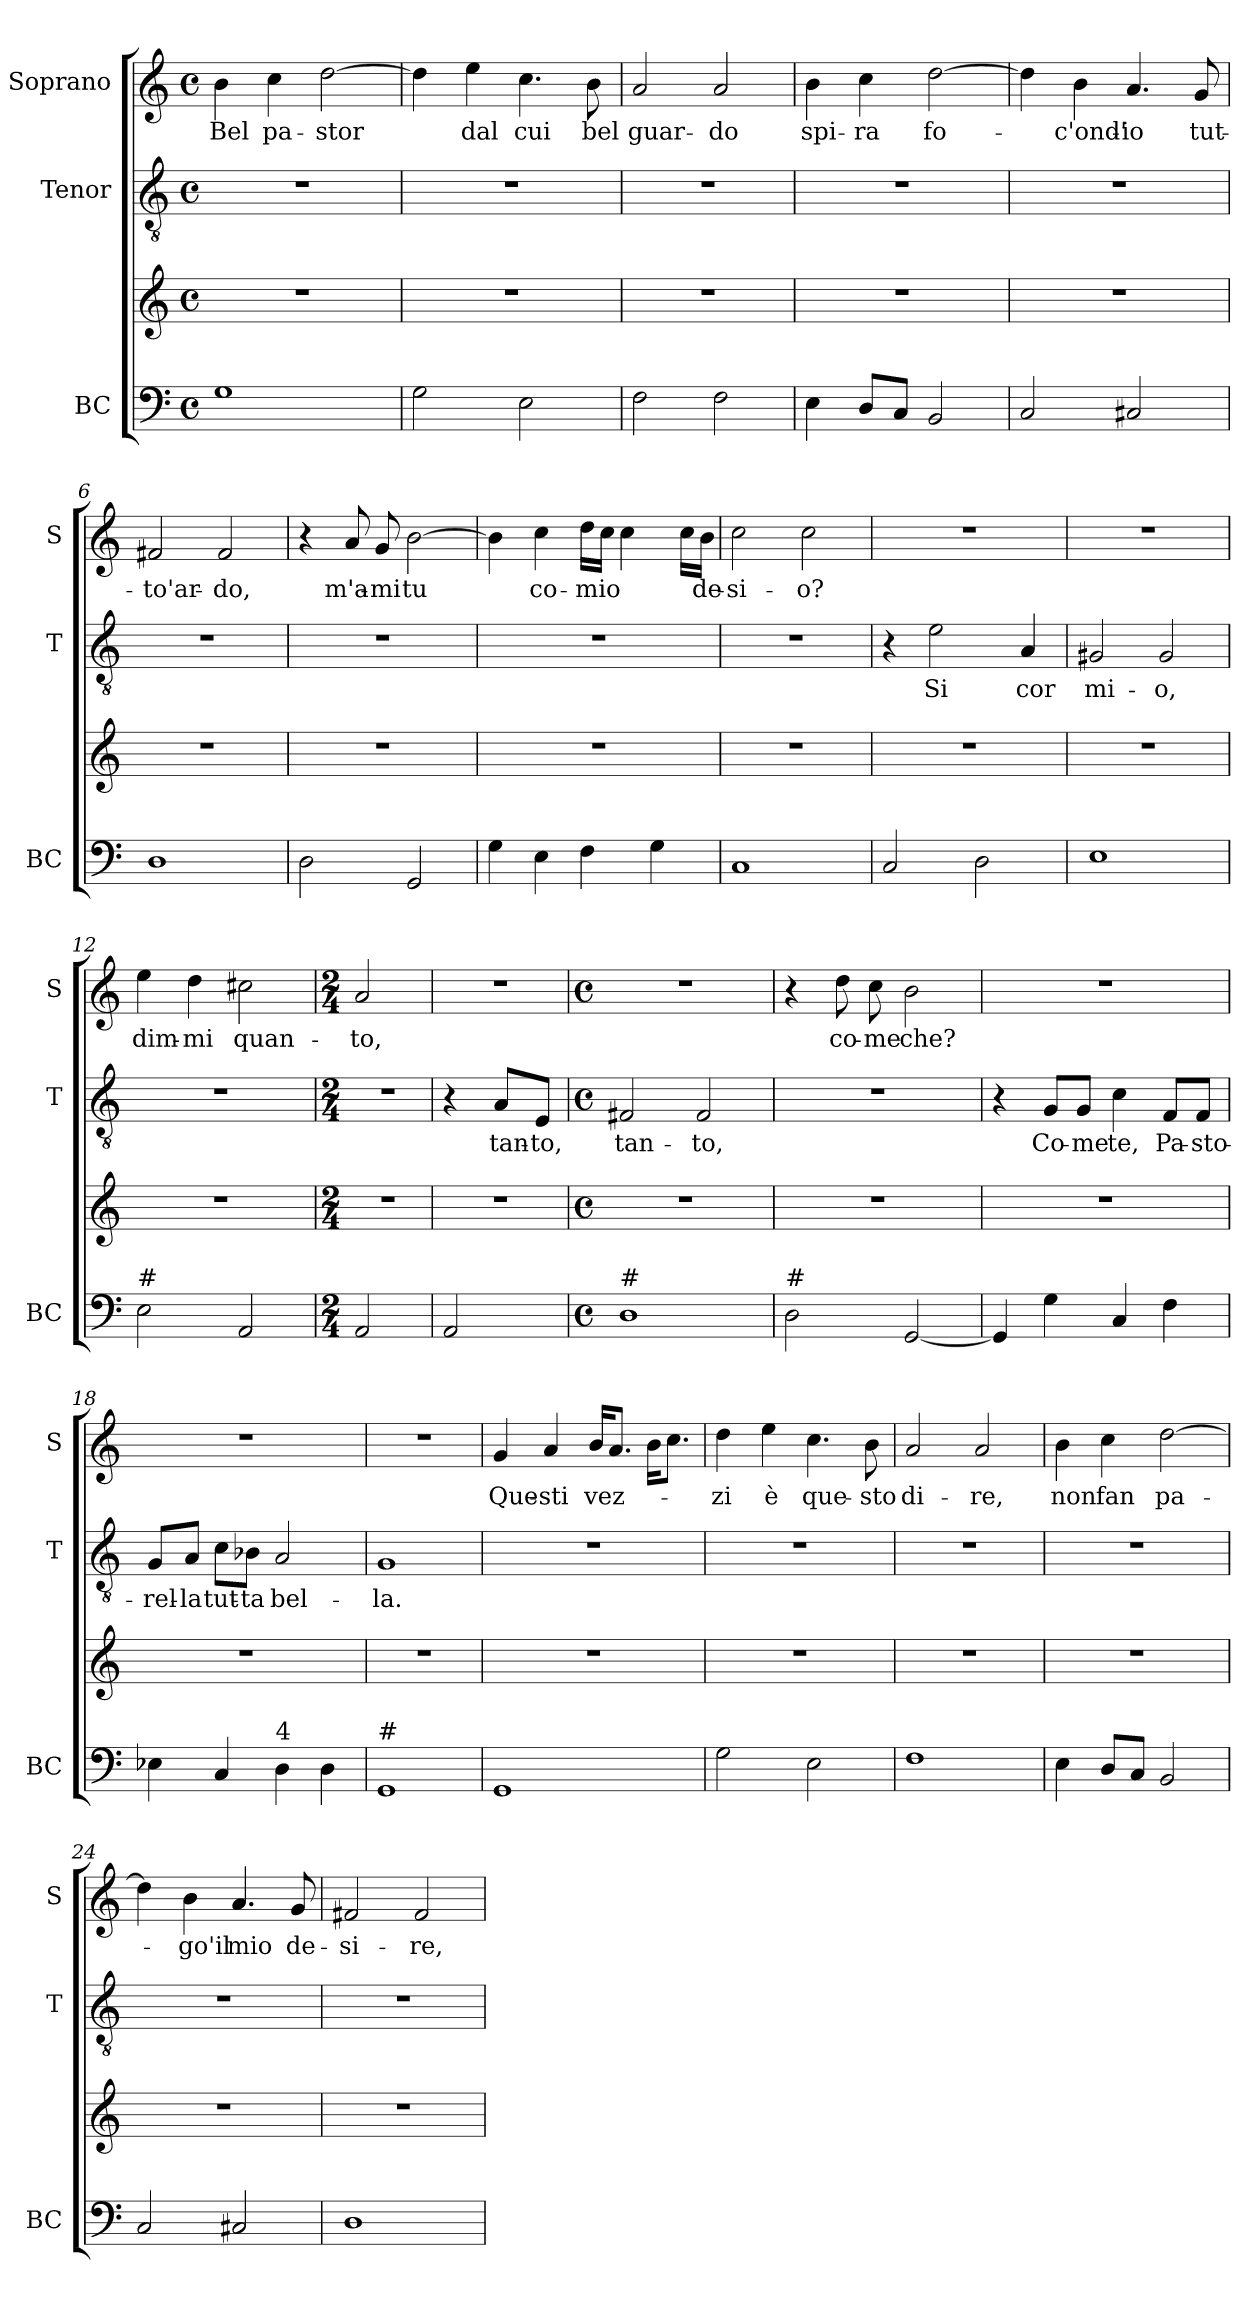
**kern	**kern	**kern	**text	**kern	**text
*part3	*part3	*part2	*part2	*part1	*part1
*staff4	*staff3	*staff2	*staff2	*staff1	*staff1
*I"BC	*	*I"Tenor	*	*I"Soprano	*
*I'BC	*	*I'T	*	*I'S	*
*clefF4	*clefG2	*clefGv2	*	*clefG2	*
*k[]	*k[]	*k[]	*	*k[]	*
*C:	*C:	*C:	*	*C:	*
*M4/4	*M4/4	*M4/4	*	*M4/4	*
*met(c)	*met(c)	*met(c)	*	*met(c)	*
=1	=1	=1	=1	=1	=1
!	!	!	!	!	!LO:LY:b
1G	1r	1r	.	4b\	Bel
!	!	!	!	!	!LO:LY:b
.	.	.	.	4cc\	pa-
!	!	!	!	!	!LO:LY:b
.	.	.	.	[2dd\	-stor
=2	=2	=2	=2	=2	=2
2G\	1r	1r	.	4dd\]	.
!	!	!	!	!	!LO:LY:b
.	.	.	.	4ee\	dal
!	!	!	!	!	!LO:LY:b
2E\	.	.	.	4.cc\	cui
!	!	!	!	!	!LO:LY:b
.	.	.	.	8b\	bel
=3	=3	=3	=3	=3	=3
!	!	!	!	!	!LO:LY:b
2F\	1r	1r	.	2a/	guar-
!	!	!	!	!	!LO:LY:b
2F\	.	.	.	2a/	-do
=4	=4	=4	=4	=4	=4
!	!	!	!	!	!LO:LY:b
4E\	1r	1r	.	4b\	spi-
!	!	!	!	!	!LO:LY:b
8D/L	.	.	.	4cc\	-ra
8C/J	.	.	.	.	.
!	!	!	!	!	!LO:LY:b
2BB/	.	.	.	[2dd\	fo-
=5	=5	=5	=5	=5	=5
2C/	1r	1r	.	4dd\]	.
!	!	!	!	!	!LO:LY:b
.	.	.	.	4b\	-c'ond'-
!	!	!	!	!	!LO:LY:b
2C#X/	.	.	.	4.a/	-io
!	!	!	!	!	!LO:LY:b
.	.	.	.	8g/	tut-
!!LO:LB:g=z
=6	=6	=6	=6	=6	=6
!	!	!	!	!	!LO:LY:b
1D	1r	1r	.	2f#X/	-to'ar-
!	!	!	!	!	!LO:LY:b
.	.	.	.	2f#/	-do,
=7	=7	=7	=7	=7	=7
2D\	1r	1r	.	4r	.
!	!	!	!	!	!LO:LY:b
.	.	.	.	8a/	m'a-
!	!	!	!	!	!LO:LY:b
.	.	.	.	8g/	-mi
!	!	!	!	!	!LO:LY:b
2GG/	.	.	.	[2b\	tu
=8	=8	=8	=8	=8	=8
4G\	1r	1r	.	4b\]	.
!	!	!	!	!	!LO:LY:b
4E\	.	.	.	4cc\	co-
!	!	!	!	!	!LO:LY:b
4F\	.	.	.	16dd\LL	-mio
.	.	.	.	16cc\JJ	.
.	.	.	.	4cc\	.
4G\	.	.	.	.	.
.	.	.	.	16cc\LL	.
!	!	!	!	!	!LO:LY:b
.	.	.	.	16b\JJ	de-
=9	=9	=9	=9	=9	=9
!	!	!	!	!	!LO:LY:b
1C	1r	1r	.	2cc\	-si-
!	!	!	!	!	!LO:LY:b
.	.	.	.	2cc\	-o?
=10	=10	=10	=10	=10	=10
2C/	1r	4r	.	1r	.
!	!	!	!LO:LY:b	!	!
.	.	2e\	Si	.	.
2D\	.	.	.	.	.
!	!	!	!LO:LY:b	!	!
.	.	4A/	cor	.	.
=11	=11	=11	=11	=11	=11
!	!	!	!LO:LY:b	!	!
1E	1r	2G#X/	mi-	1r	.
!	!	!	!LO:LY:b	!	!
.	.	2G#/	-o,	.	.
!!LO:LB:g=z
=12	=12	=12	=12	=12	=12
!LO:TX:a:t=#	!	!	!	!	!
!	!	!	!	!	!LO:LY:b
2E\	1r	1r	.	4ee\	dim-
!	!	!	!	!	!LO:LY:b
.	.	.	.	4dd\	-mi
!	!	!	!	!	!LO:LY:b
2AA/	.	.	.	2cc#X\	quan-
=13	=13	=13	=13	=13	=13
*M2/4	*M2/4	*M2/4	*	*M2/4	*
!	!	!	!	!	!LO:LY:b
2AA/	2r	2r	.	2a/	-to,
=14	=14	=14	=14	=14	=14
2AA/	2r	4r	.	2r	.
!	!	!	!LO:LY:b	!	!
.	.	8A/L	tan-	.	.
!	!	!	!LO:LY:b	!	!
.	.	8E/J	-to,	.	.
=15	=15	=15	=15	=15	=15
*M4/4	*M4/4	*M4/4	*	*M4/4	*
*met(c)	*met(c)	*met(c)	*	*met(c)	*
!LO:TX:a:t=#	!	!	!	!	!
!	!	!	!LO:LY:b	!	!
1D	1r	2F#X/	tan-	1r	.
!	!	!	!LO:LY:b	!	!
.	.	2F#/	-to,	.	.
=16	=16	=16	=16	=16	=16
!LO:TX:a:t=#	!	!	!	!	!
2D\	1r	1r	.	4r	.
!	!	!	!	!	!LO:LY:b
.	.	.	.	8dd\	co-
!	!	!	!	!	!LO:LY:b
.	.	.	.	8cc\	-me
!	!	!	!	!	!LO:LY:b
[2GG/	.	.	.	2b\	che?
=17	=17	=17	=17	=17	=17
4GG/]	1r	4r	.	1r	.
!	!	!	!LO:LY:b	!	!
4G\	.	8G/L	Co-	.	.
!	!	!	!LO:LY:b	!	!
.	.	8G/J	-me	.	.
!	!	!	!LO:LY:b	!	!
4C/	.	4c\	te,	.	.
!	!	!	!LO:LY:b	!	!
4F\	.	8F/L	Pa-	.	.
!	!	!	!LO:LY:b	!	!
.	.	8F/J	-sto-	.	.
!!LO:PB:g=z
=18	=18	=18	=18	=18	=18
!	!	!	!LO:LY:b	!	!
4E-X\	1r	8G/L	-rel-	1r	.
!	!	!	!LO:LY:b	!	!
.	.	8A/J	-la	.	.
!	!	!	!LO:LY:b	!	!
4C/	.	8c\L	tut-	.	.
!	!	!	!LO:LY:b	!	!
.	.	8B-X\J	-ta	.	.
!LO:TX:a:t=4	!	!	!	!	!
!	!	!	!LO:LY:b	!	!
4D\	.	2A/	bel-	.	.
4D\	.	.	.	.	.
=19	=19	=19	=19	=19	=19
!LO:TX:a:t=#	!	!	!	!	!
!	!	!	!LO:LY:b	!	!
1GG	1r	1G	-la.	1r	.
=20	=20	=20	=20	=20	=20
!	!	!	!	!	!LO:LY:b
1GG	1r	1r	.	4g/	Que-
!	!	!	!	!	!LO:LY:b
.	.	.	.	4a/	-sti
!	!	!	!	!	!LO:LY:b
.	.	.	.	16b/KL	vez-
.	.	.	.	8.a/J	.
.	.	.	.	16b\KL	.
.	.	.	.	8.cc\J	.
=21	=21	=21	=21	=21	=21
!	!	!	!	!	!LO:LY:b
2G\	1r	1r	.	4dd\	-zi
!	!	!	!	!	!LO:LY:b
.	.	.	.	4ee\	è
!	!	!	!	!	!LO:LY:b
2E\	.	.	.	4.cc\	que-
!	!	!	!	!	!LO:LY:b
.	.	.	.	8b\	-sto
=22	=22	=22	=22	=22	=22
!	!	!	!	!	!LO:LY:b
1F	1r	1r	.	2a/	di-
!	!	!	!	!	!LO:LY:b
.	.	.	.	2a/	-re,
=23	=23	=23	=23	=23	=23
!	!	!	!	!	!LO:LY:b
4E\	1r	1r	.	4b\	non
!	!	!	!	!	!LO:LY:b
8D/L	.	.	.	4cc\	fan
8C/J	.	.	.	.	.
!	!	!	!	!	!LO:LY:b
2BB/	.	.	.	[2dd\	pa-
!!LO:LB:g=z
=24	=24	=24	=24	=24	=24
2C/	1r	1r	.	4dd\]	.
!	!	!	!	!	!LO:LY:b
.	.	.	.	4b\	-go'il
!	!	!	!	!	!LO:LY:b
2C#X/	.	.	.	4.a/	mio
!	!	!	!	!	!LO:LY:b
.	.	.	.	8g/	de-
=25	=25	=25	=25	=25	=25
!	!	!	!	!	!LO:LY:b
1D	1r	1r	.	2f#X/	-si-
!	!	!	!	!	!LO:LY:b
.	.	.	.	2f#/	-re,
=	=	=	=	=	=
*-	*-	*-	*-	*-	*-
